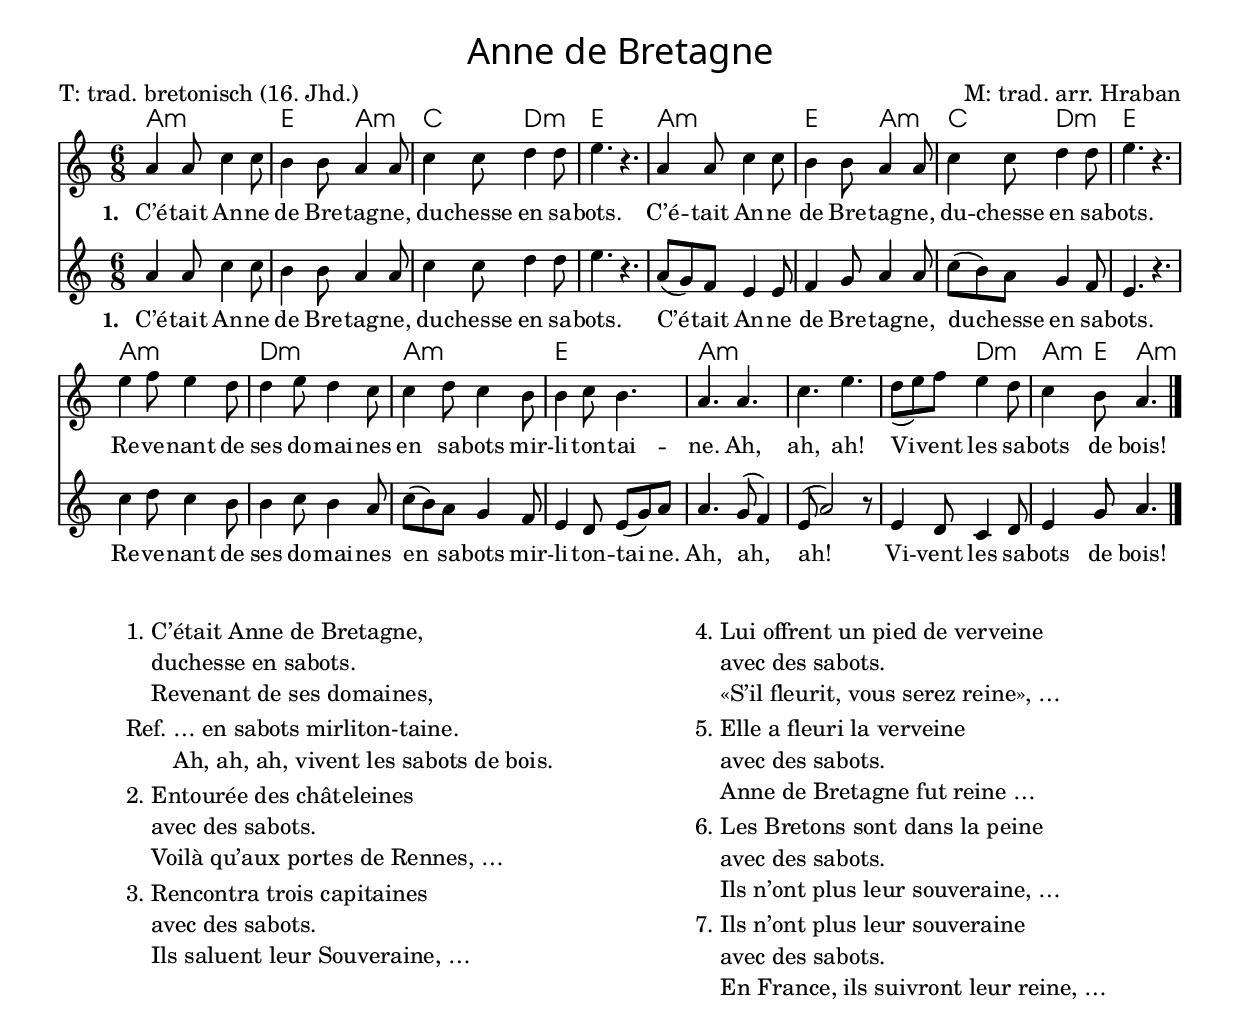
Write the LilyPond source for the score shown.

\version "2.12.0"
#(ly:set-option (quote no-point-and-click))
%#(set-global-staff-size 18)

\header{
	title = \markup{\override #'(font-name . "DelitschAntiqua") "Anne de Bretagne"}
	poet = "T: trad. bretonisch (16. Jhd.)"
	composer = "M: trad. arr. Hraban"
%	instrument = "2 voc + git"
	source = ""
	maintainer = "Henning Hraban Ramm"
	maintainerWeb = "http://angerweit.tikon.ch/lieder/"
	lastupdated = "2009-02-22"
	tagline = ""
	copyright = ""
}

global = {
	\clef treble
	\key a \minor
	\time 6/8
}

akkorde = \chordmode {
	a2.:m | e4. a:m |
	c d:m | e2.
	a:m | e4. a:m |
	c d:m | e2.
	a:m | d:m |
	a:m | e | a:m |
	a:m | a4.:m d:m |
	a4:m e8 a4.:m
}

dynamics = \relative c {
	r4\mp
}

oberstimme = \relative c' {
	%\voiceOne
	a'4 a8 c4 c8 |
	b4 b8 a4 a8 |
	c4 c8 d4 d8 |
	e4. r |
	a,4 a8 c4 c8 |
	b4 b8 a4 a8 |
	c4 c8 d4 d8 |
	e4. r |
	e4 f8 e4 d8 |
	d4 e8 d4 c8 |
	c4 d8 c4 b8 |
	b4 c8 b4. |
	a a |
	c e |
	d8_( e) f e4 d8 |
	c4 b8 a4.
	\bar "|."
}

unterstimme = \relative c' {
	%\voiceTwo
	a'4 a8 c4 c8 |
	b4 b8 a4 a8 |
	c4 c8 d4 d8 |
	e4. r |
	a,8( g) f e4 e8 |
	f4 g8 a4 a8 |
	c( b) a g4 f8 |
	e4. r |
	c'4 d8 c4 b8 |
	b4 c8 b4 a8 |
	c8( b) a g4 f8 |
	e4 d8 e( g) a |
	a4. g8^( f4) |
	e8^( a2) r8 |
	e4 d8 c4 d8 |
	e4 g8 a4.
}

stropheEinsA = \lyricmode {
	\set stanza = "1. "
	C’é -- tait An -- ne de Bre -- tag -- ne, du -- chesse en sa -- bots.
	C’é -- tait An -- ne de Bre -- tag -- ne, du -- chesse en sa -- bots.
	Re -- ve -- nant de ses do -- mai -- nes en sa -- bots mir -- li -- ton -- tai -- ne.
	Ah, ah, ah! Vi -- vent les sa -- bots de bois!
}

stropheEinsB = \lyricmode {
	\set stanza = "1. "
	C’é -- tait An -- ne de Bre -- tag -- ne, du -- chesse en sa -- bots.
	C’é -- tait An -- ne de Bre -- tag -- ne, du -- chesse en sa -- bots.
	Re -- ve -- nant de ses do -- mai -- nes en sa -- bots mir -- li -- ton -- tai -- ne.
	Ah, ah, ah! Vi -- vent les sa -- bots de bois!
}

% Papier-Ausgabe
%\book {
\score {
	<<
		%\override Score . TitleText #'font-name = #"DelitschAntiqua"
		%\override Score . LyricText #'font-name = #"DelitschAntiqua"
		%\override Score . LyricText #'font-shape = #'regular
		%\override Score . LyricText #'font-size = #12 % default: 12/20 * staff-size
		%\override Score . StanzaNumber #'font-name = #"Gentium"
		\override Score . BarNumber 
			#'break-visibility = #all-invisible
		\context ChordNames {
			%\override ChordNames . ChordName  #'font-name = #"Gentium"
			\germanChords
			\set chordChanges = ##t
			\akkorde
		}
		\context Staff = Oben <<
			\global
			\context Voice = "eins" \oberstimme
		>>
		\lyricsto "eins" \new Lyrics { \stropheEinsA }
		\context Staff = Unten <<
			\global
			\context Voice = "zwei" \unterstimme
		>>
		\lyricsto "zwei" \new Lyrics { \stropheEinsB }
	>>
	\layout { 
		indent = 0\cm
		%line-width = 123\mm
		ragged-bottom = ##t
		ragged-last-bottom = ##t
		#(define fonts (make-pango-font-tree "TeX Gyre Schola" "TeX Gyre Adventor" "Courier New" (/ 18 20)))
	}
}
\markup{}
\markup {
   \fill-line {
	 \hspace #0.1 % Abstand vom linken Rand
	  \column {
	   \line { "1."
		 \column {
			"C’était Anne de Bretagne,"
			"duchesse en sabots."
			"Revenant de ses domaines,"
		 }
	   }
	   \hspace #0.1 % Abstand zwischen Strophen
	   \line { "Ref."
		 \column {
			"… en sabots mirliton-taine."
			"Ah, ah, ah, vivent les sabots de bois."
		 }
	   }
	   \hspace #0.2 % Abstand zwischen Strophen
	   \line { "2."
		 \column {
			"Entourée des châteleines"
			"avec des sabots."
			"Voilà qu’aux portes de Rennes, …"
		 }
	   }
	   \hspace #0.2 % Abstand zwischen Strophen
	   \line { "3."
		 \column {
			"Rencontra trois capitaines"
			"avec des sabots."
			"Ils saluent leur Souveraine, …"
		 }
	   }
	 }
	 \hspace #0.1  % Abstand zwischen Spalten
	  \column {
	   \line { "4."
		 \column {
			"Lui offrent un pied de verveine"
			"avec des sabots."
			"«S’il fleurit, vous serez reine», …"
		 }
	   }
	   \hspace #0.2 % Abstand zwischen Strophen
	   \line { "5."
		 \column {
			"Elle a fleuri la verveine"
			"avec des sabots."
			"Anne de Bretagne fut reine …"
		 }
	   }
	   \hspace #0.2 % Abstand zwischen Strophen
	   \line { "6."
		 \column {
			"Les Bretons sont dans la peine"
			"avec des sabots."
			"Ils n’ont plus leur souveraine, …"
		 }
	   }
	   \hspace #0.2 % Abstand zwischen Strophen
	   \line { "7."
		 \column {
			"Ils n’ont plus leur souveraine"
			"avec des sabots."
			"En France, ils suivront leur reine, …"
		 }
	   }
	 }
   \hspace #0.1 % Abstand zum rechten Rand
   }
 }
% }

% MIDI
\score {
	\unfoldRepeats {
		<<
			\context Staff = chords <<
				\set Staff.midiInstrument = "flute"
				\context Voice = vchords {
					<< \dynamics \akkorde >>
				}
			>>
			\context Staff = ober <<
				%\set Staff.midiInstrument = "violin"
				\context Voice = vober \oberstimme
			>>
			\context Staff = unter <<
				\set Staff.midiInstrument = "viola"
				\context Voice = vunter \unterstimme
			>>
		>>
	}
	\midi{
		\context { \Score
		tempoWholesPerMinute = #(ly:make-moment 100 4)
		}
	}
}
